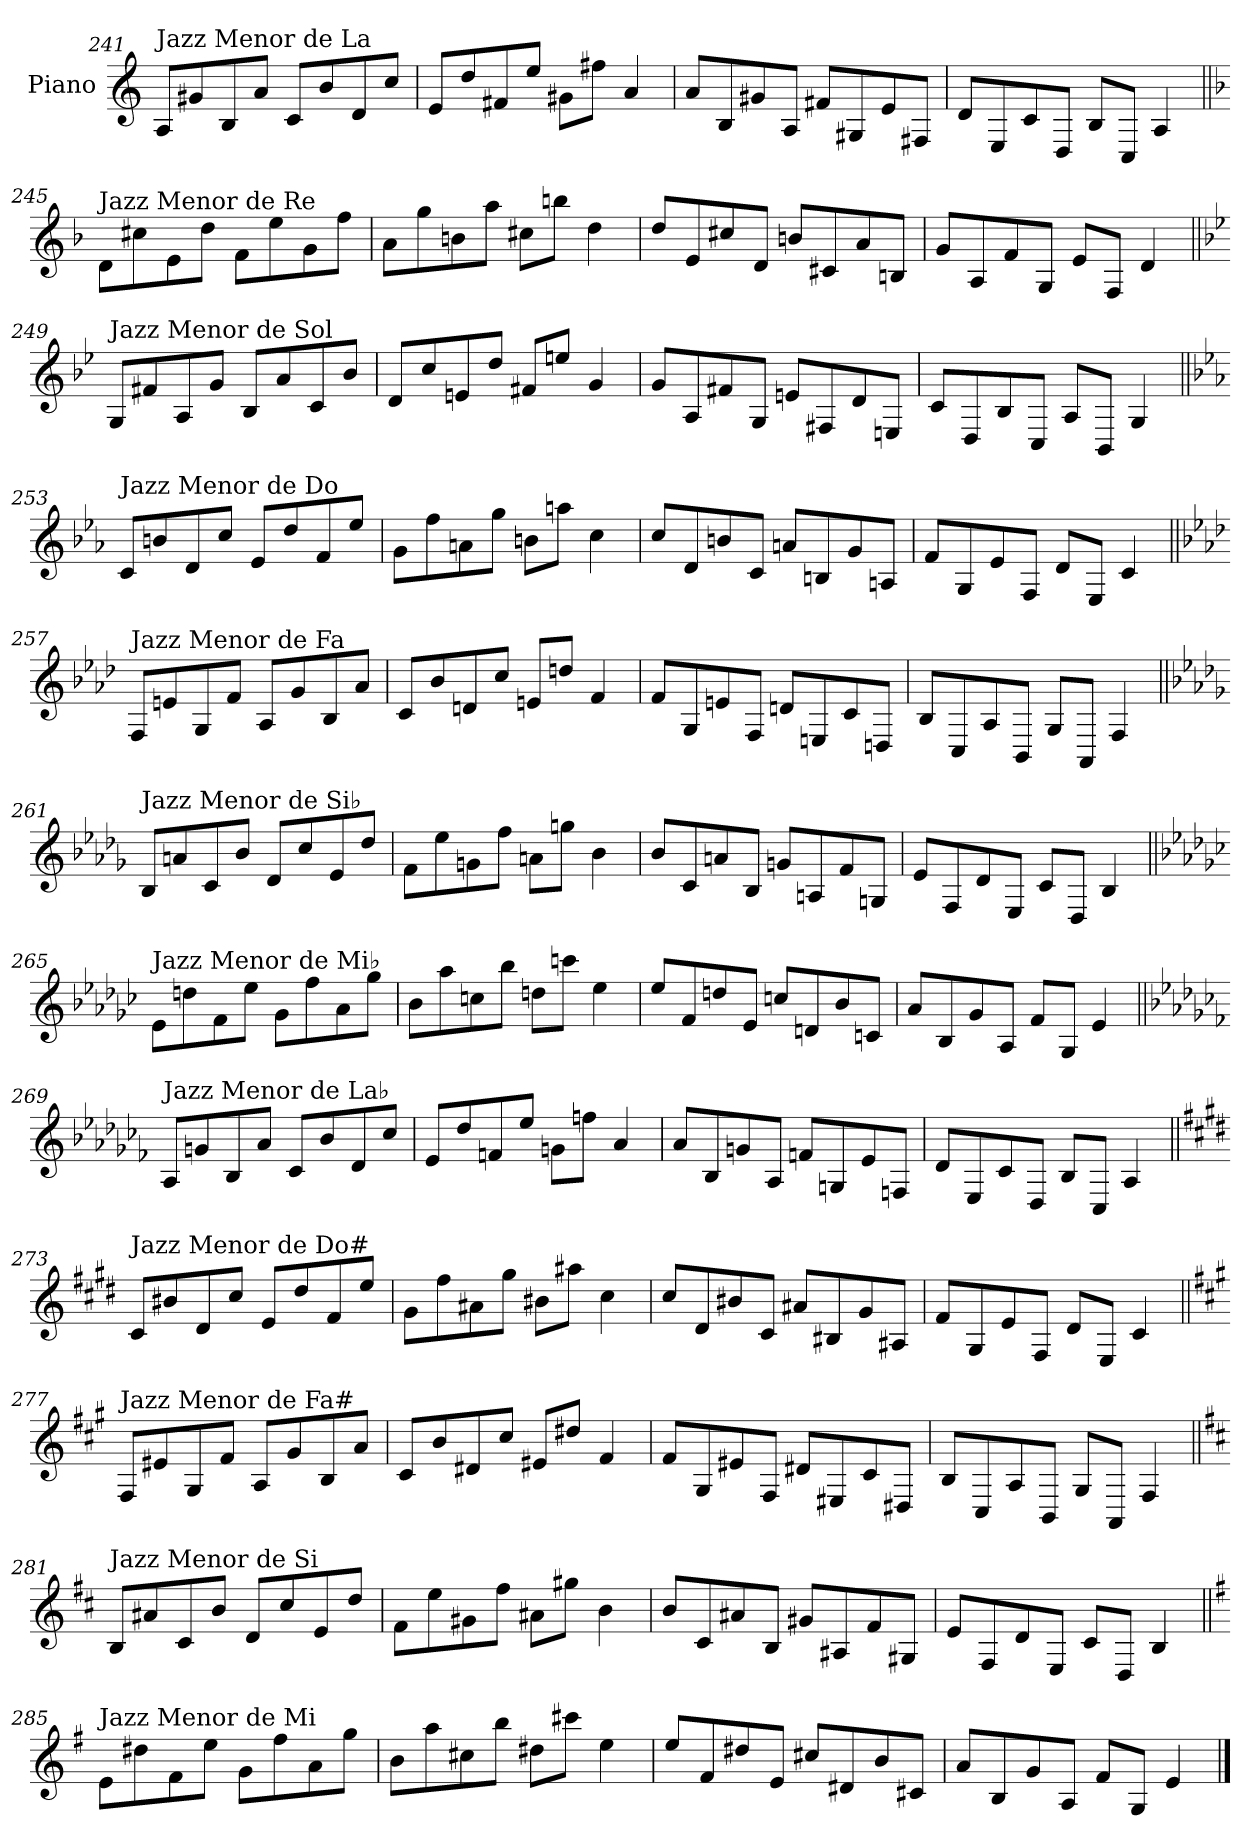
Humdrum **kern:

**kern
*part1
*staff1
*I"Piano
*I'Pno.
!!LO:PB:g=z
*clefG2
*k[]
=241
!LO:TX:a:t=Jazz Menor de La
8A/L
8g#X/
8B/
8a/J
8c/L
8b/
8d/
8cc/J
=242
8e/L
8dd/
8f#X/
8ee/J
8g#X\L
8ff#X\J
4a/
=243
8a/L
8B/
8g#X/
8A/J
8f#X/L
8G#X/
8e/
8F#X/J
=244
8d/L
8E/
8c/
8D/J
8B/L
8C/J
4A/
!!LO:LB:g=z
=245||
*k[b-]
!LO:TX:a:t=Jazz Menor de Re
8d\L
8cc#X\
8e\
8dd\J
8f\L
8ee\
8g\
8ff\J
=246
8a\L
8gg\
8bn\
8aa\J
8cc#X\L
8bbn\J
4dd\
=247
8dd/L
8e/
8cc#X/
8d/J
8bn/L
8c#X/
8a/
8Bn/J
=248
8g/L
8A/
8f/
8G/J
8e/L
8F/J
4d/
!!LO:LB:g=z
=249||
*k[b-e-]
!LO:TX:a:t=Jazz Menor de Sol
8G/L
8f#X/
8A/
8g/J
8B-/L
8a/
8c/
8b-/J
=250
8d/L
8cc/
8en/
8dd/J
8f#X/L
8een/J
4g/
=251
8g/L
8A/
8f#X/
8G/J
8en/L
8F#X/
8d/
8En/J
=252
8c/L
8D/
8B-/
8C/J
8A/L
8BB-/J
4G/
!!LO:LB:g=z
=253||
*k[b-e-a-]
!LO:TX:a:t=Jazz Menor de Do
8c/L
8bn/
8d/
8cc/J
8e-/L
8dd/
8f/
8ee-/J
=254
8g\L
8ff\
8an\
8gg\J
8bn\L
8aan\J
4cc\
=255
8cc/L
8d/
8bn/
8c/J
8an/L
8Bn/
8g/
8An/J
=256
8f/L
8G/
8e-/
8F/J
8d/L
8E-/J
4c/
!!LO:LB:g=z
=257||
*k[b-e-a-d-]
!LO:TX:a:t=Jazz Menor de Fa
8F/L
8en/
8G/
8f/J
8A-/L
8g/
8B-/
8a-/J
=258
8c/L
8b-/
8dn/
8cc/J
8en/L
8ddn/J
4f/
=259
8f/L
8G/
8en/
8F/J
8dn/L
8En/
8c/
8Dn/J
=260
8B-/L
8C/
8A-/
8BB-/J
8G/L
8AA-/J
4F/
!!LO:LB:g=z
=261||
*k[b-e-a-d-g-]
!LO:TX:a:t=Jazz Menor de Si♭
8B-/L
8an/
8c/
8b-/J
8d-/L
8cc/
8e-/
8dd-/J
=262
8f\L
8ee-\
8gn\
8ff\J
8an\L
8ggn\J
4b-\
=263
8b-/L
8c/
8an/
8B-/J
8gn/L
8An/
8f/
8Gn/J
=264
8e-/L
8F/
8d-/
8E-/J
8c/L
8D-/J
4B-/
!!LO:PB:g=z
=265||
*k[b-e-a-d-g-c-]
!LO:TX:a:t=Jazz Menor de Mi♭
8e-\L
8ddn\
8f\
8ee-\J
8g-\L
8ff\
8a-\
8gg-\J
=266
8b-\L
8aa-\
8ccn\
8bb-\J
8ddn\L
8cccn\J
4ee-\
=267
8ee-/L
8f/
8ddn/
8e-/J
8ccn/L
8dn/
8b-/
8cn/J
=268
8a-/L
8B-/
8g-/
8A-/J
8f/L
8G-/J
4e-/
!!LO:LB:g=z
=269||
*k[b-e-a-d-g-c-f-]
!LO:TX:a:t=Jazz Menor de La♭
8A-/L
8gn/
8B-/
8a-/J
8c-/L
8b-/
8d-/
8cc-/J
=270
8e-/L
8dd-/
8fn/
8ee-/J
8gn\L
8ffn\J
4a-/
=271
8a-/L
8B-/
8gn/
8A-/J
8fn/L
8Gn/
8e-/
8Fn/J
=272
8d-/L
8E-/
8c-/
8D-/J
8B-/L
8C-/J
4A-/
!!LO:LB:g=z
=273||
*k[f#c#g#d#]
!LO:TX:a:t=Jazz Menor de Do#
8c#/L
8b#X/
8d#/
8cc#/J
8e/L
8dd#/
8f#/
8ee/J
=274
8g#\L
8ff#\
8a#X\
8gg#\J
8b#X\L
8aa#X\J
4cc#\
=275
8cc#/L
8d#/
8b#X/
8c#/J
8a#X/L
8B#X/
8g#/
8A#X/J
=276
8f#/L
8G#/
8e/
8F#/J
8d#/L
8E/J
4c#/
!!LO:LB:g=z
=277||
*k[f#c#g#]
!LO:TX:a:t=Jazz Menor de Fa#
8F#/L
8e#X/
8G#/
8f#/J
8A/L
8g#/
8B/
8a/J
=278
8c#/L
8b/
8d#X/
8cc#/J
8e#X/L
8dd#X/J
4f#/
=279
8f#/L
8G#/
8e#X/
8F#/J
8d#X/L
8E#X/
8c#/
8D#X/J
=280
8B/L
8C#/
8A/
8BB/J
8G#/L
8AA/J
4F#/
!!LO:LB:g=z
=281||
*k[f#c#]
!LO:TX:a:t=Jazz Menor de Si
8B/L
8a#X/
8c#/
8b/J
8d/L
8cc#/
8e/
8dd/J
=282
8f#\L
8ee\
8g#X\
8ff#\J
8a#X\L
8gg#X\J
4b\
=283
8b/L
8c#/
8a#X/
8B/J
8g#X/L
8A#X/
8f#/
8G#X/J
=284
8e/L
8F#/
8d/
8E/J
8c#/L
8D/J
4B/
!!LO:LB:g=z
=285||
*k[f#]
!LO:TX:a:t=Jazz Menor de Mi
8e\L
8dd#X\
8f#\
8ee\J
8g\L
8ff#\
8a\
8gg\J
=286
8b\L
8aa\
8cc#X\
8bb\J
8dd#X\L
8ccc#X\J
4ee\
=287
8ee/L
8f#/
8dd#X/
8e/J
8cc#X/L
8d#X/
8b/
8c#X/J
=288
8a/L
8B/
8g/
8A/J
8f#/L
8G/J
4e/
==
*-
